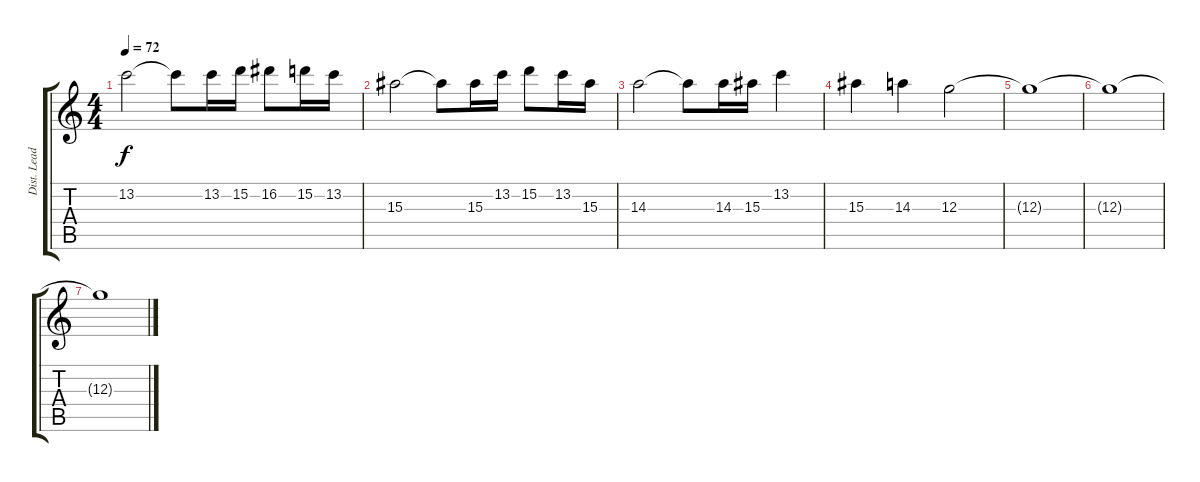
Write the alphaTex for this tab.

\track ("Dist. Lead" "Dist. Lead") {instrument overdrivenguitar}
\staff {score tabs}
\tuning (E4 B3 G3 D3 A2 E2) {hide}
\ts (4 4)
\tempo 72
\clef g2
\ks c
13.2.2{dy f} 13.2{t}.8 13.2.16 15.2.16 16.2.8 15.2.16 13.2.16 |
15.3.2 15.3{t}.8 15.3.16 13.2.16 15.2.8 13.2.16 15.3.16 |
14.3.2 14.3{t}.8 14.3.16 15.3.16 13.2.4 |
15.3.4 14.3.4 12.3.2 |
12.3{t}.1 |
12.3{t}.1 |
12.3{t}.1
